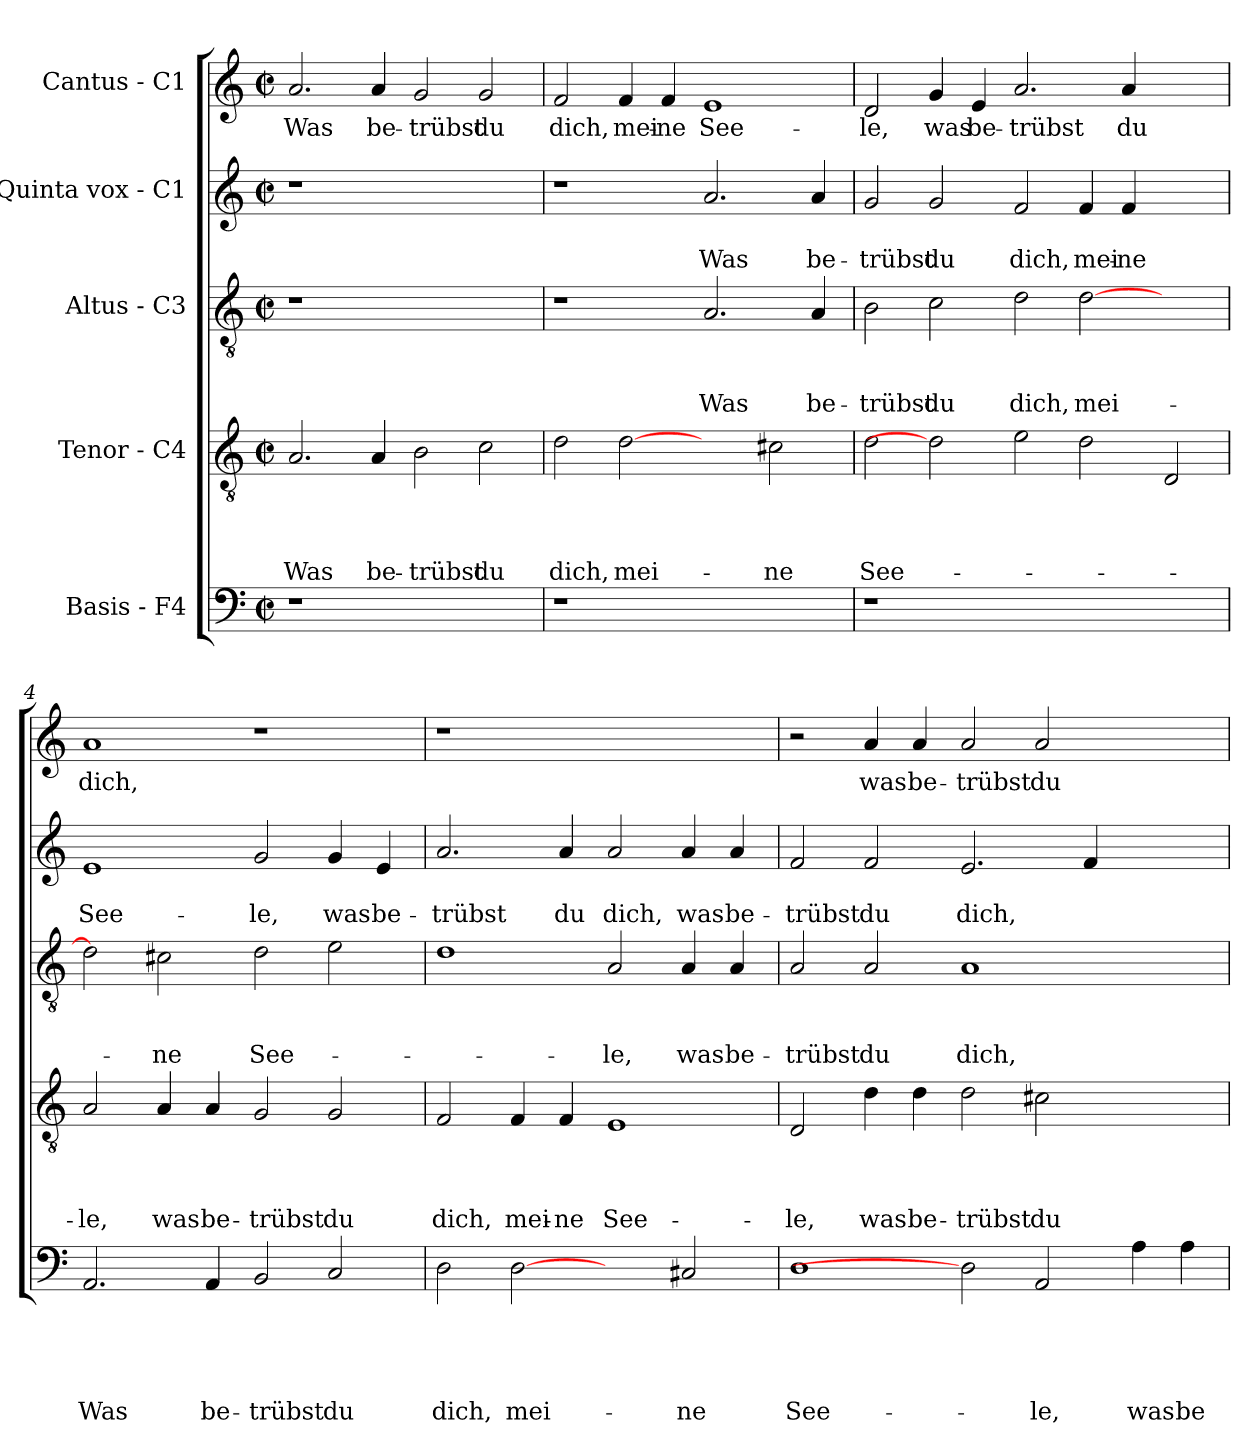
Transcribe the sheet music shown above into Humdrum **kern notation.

**kern	**text	**text	**text	**text	**text	**kern	**text	**text	**text	**text	**kern	**text	**text	**text	**kern	**text	**text	**kern	**text
*part5	*part5	*part5	*part5	*part5	*part5	*part4	*part4	*part4	*part4	*part4	*part3	*part3	*part3	*part3	*part2	*part2	*part2	*part1	*part1
*staff5	*staff5	*staff5	*staff5	*staff5	*staff5	*staff4	*staff4	*staff4	*staff4	*staff4	*staff3	*staff3	*staff3	*staff3	*staff2	*staff2	*staff2	*staff1	*staff1
*I"Basis - F4	*	*	*	*	*	*I"Tenor - C4	*	*	*	*	*I"Altus - C3	*	*	*	*I"Quinta vox - C1	*	*	*I"Cantus - C1	*
*clefF4	*	*	*	*	*	*clefGv2	*	*	*	*	*clefGv2	*	*	*	*clefG2	*	*	*clefG2	*
*k[]	*	*	*	*	*	*k[]	*	*	*	*	*k[]	*	*	*	*k[]	*	*	*k[]	*
*C:	*	*	*	*	*	*C:	*	*	*	*	*C:	*	*	*	*C:	*	*	*C:	*
*M2/2	*	*	*	*	*	*M2/2	*	*	*	*	*M2/2	*	*	*	*M2/2	*	*	*M2/2	*
*met(c|)	*	*	*	*	*	*met(c|)	*	*	*	*	*met(c|)	*	*	*	*met(c|)	*	*	*met(c|)	*
=1	=1	=1	=1	=1	=1	=1	=1	=1	=1	=1	=1	=1	=1	=1	=1	=1	=1	=1	=1
!	!	!	!	!	!	!	!	!	!	!LO:LY:b	!	!	!	!	!	!	!	!	!LO:LY:b
1r	.	.	.	.	.	2.A/	.	.	.	Was	1r	.	.	.	1r	.	.	2.a/	Was
!	!	!	!	!	!	!	!	!	!	!LO:LY:b	!	!	!	!	!	!	!	!	!LO:LY:b
.	.	.	.	.	.	4A/	.	.	.	be-	.	.	.	.	.	.	.	4a/	be-
!	!	!	!	!	!	!	!	!	!	!LO:LY:b	!	!	!	!	!	!	!	!	!LO:LY:b
1ryy	.	.	.	.	.	2B\	.	.	.	-trübst	1ryy	.	.	.	1ryy	.	.	2g/	-trübst
!	!	!	!	!	!	!	!	!	!	!LO:LY:b	!	!	!	!	!	!	!	!	!LO:LY:b
.	.	.	.	.	.	2c\	.	.	.	du	.	.	.	.	.	.	.	2g/	du
=2	=2	=2	=2	=2	=2	=2	=2	=2	=2	=2	=2	=2	=2	=2	=2	=2	=2	=2	=2
!	!	!	!	!	!	!	!	!	!	!LO:LY:b	!	!	!	!	!	!	!	!	!LO:LY:b
1r	.	.	.	.	.	2d\	.	.	.	dich,	1r	.	.	.	1r	.	.	2f/	dich,
!	!	!	!	!	!	!	!	!	!	!LO:LY:b	!	!	!	!	!	!	!	!	!LO:LY:b
.	.	.	.	.	.	[2d	.	.	.	mei-	.	.	.	.	.	.	.	4f/	mei-
!	!	!	!	!	!	!	!	!	!	!	!	!	!	!	!	!	!	!	!LO:LY:b
.	.	.	.	.	.	.	.	.	.	.	.	.	.	.	.	.	.	4f/	-ne
!	!	!	!	!	!	!	!	!	!	!	!	!	!	!LO:LY:b	!	!	!LO:LY:b	!	!LO:LY:b
1ryy	.	.	.	.	.	2ryy	.	.	.	.	2.A/	.	.	Was	2.a/	.	Was	1e	See-
!	!	!	!	!	!	!	!	!	!	!LO:LY:b	!	!	!	!	!	!	!	!	!
.	.	.	.	.	.	2c#X\	.	.	.	-ne	.	.	.	.	.	.	.	.	.
!	!	!	!	!	!	!	!	!	!	!	!	!	!	!LO:LY:b	!	!	!LO:LY:b	!	!
.	.	.	.	.	.	.	.	.	.	.	4A/	.	.	be-	4a/	.	be-	.	.
=3	=3	=3	=3	=3	=3	=3	=3	=3	=3	=3	=3	=3	=3	=3	=3	=3	=3	=3	=3
!	!	!	!	!	!	!	!	!	!	!LO:LY:b	!	!	!	!LO:LY:b	!	!	!LO:LY:b	!	!LO:LY:b
1r	.	.	.	.	.	2d\	.	.	.	See-	2B\	.	.	-trübst	2g/	.	-trübst	2d/	-le,
!	!	!	!	!	!	!	!	!	!	!	!	!	!	!LO:LY:b	!	!	!LO:LY:b	!	!LO:LY:b
.	.	.	.	.	.	2d]	.	.	.	.	2c\	.	.	du	2g/	.	du	4g/	was
!	!	!	!	!	!	!	!	!	!	!	!	!	!	!	!	!	!	!	!LO:LY:b
.	.	.	.	.	.	.	.	.	.	.	.	.	.	.	.	.	.	4e/	be-
!	!	!	!	!	!	!	!	!	!	!	!	!	!	!LO:LY:b	!	!	!LO:LY:b	!	!LO:LY:b
1.ryy	.	.	.	.	.	2e\	.	.	.	.	2d\	.	.	dich,	2f/	.	dich,	2.a/	-trübst
!	!	!	!	!	!	!	!	!	!	!	!	!	!	!LO:LY:b	!	!	!LO:LY:b	!	!
.	.	.	.	.	.	2d\	.	.	.	.	[2d\	.	.	mei-	4f/	.	mei-	.	.
!	!	!	!	!	!	!	!	!	!	!	!	!	!	!	!	!	!LO:LY:b	!	!LO:LY:b
.	.	.	.	.	.	.	.	.	.	.	.	.	.	.	4f/	.	-ne	4a/	du
.	.	.	.	.	.	2D/	.	.	.	.	2ryy	.	.	.	2ryy	.	.	2ryy	.
=4	=4	=4	=4	=4	=4	=4	=4	=4	=4	=4	=4	=4	=4	=4	=4	=4	=4	=4	=4
!	!	!	!	!	!LO:LY:b	!	!	!	!	!LO:LY:b	!	!	!	!	!	!	!LO:LY:b	!	!LO:LY:b
2.AA/	.	.	.	.	Was	2A/	.	.	.	-le,	2d\]	.	.	.	1e	.	See-	1a	dich,
!	!	!	!	!	!	!	!	!	!	!LO:LY:b	!	!	!	!LO:LY:b	!	!	!	!	!
.	.	.	.	.	.	4A/	.	.	.	was	2c#X\	.	.	-ne	.	.	.	.	.
!	!	!	!	!	!LO:LY:b	!	!	!	!	!LO:LY:b	!	!	!	!	!	!	!	!	!
4AA/	.	.	.	.	be-	4A/	.	.	.	be-	.	.	.	.	.	.	.	.	.
!	!	!	!	!	!LO:LY:b	!	!	!	!	!LO:LY:b	!	!	!	!LO:LY:b	!	!	!LO:LY:b	!	!
2BB/	.	.	.	.	-trübst	2G/	.	.	.	-trübst	2d\	.	.	See-	2g/	.	-le,	1r	.
!	!	!	!	!	!LO:LY:b	!	!	!	!	!LO:LY:b	!	!	!	!	!	!	!LO:LY:b	!	!
2C/	.	.	.	.	du	2G/	.	.	.	du	2e\	.	.	.	4g/	.	was	.	.
!	!	!	!	!	!	!	!	!	!	!	!	!	!	!	!	!	!LO:LY:b	!	!
.	.	.	.	.	.	.	.	.	.	.	.	.	.	.	4e/	.	be-	.	.
=5	=5	=5	=5	=5	=5	=5	=5	=5	=5	=5	=5	=5	=5	=5	=5	=5	=5	=5	=5
!	!	!	!	!	!LO:LY:b	!	!	!	!	!LO:LY:b	!	!	!	!	!	!	!LO:LY:b	!	!
2D\	.	.	.	.	dich,	2F/	.	.	.	dich,	1d	.	.	.	2.a/	.	-trübst	1r	.
!	!	!	!	!	!LO:LY:b	!	!	!	!	!LO:LY:b	!	!	!	!	!	!	!	!	!
[2D	.	.	.	.	mei-	4F/	.	.	.	mei-	.	.	.	.	.	.	.	.	.
!	!	!	!	!	!	!	!	!	!	!LO:LY:b	!	!	!	!	!	!	!LO:LY:b	!	!
.	.	.	.	.	.	4F/	.	.	.	-ne	.	.	.	.	4a/	.	du	.	.
!	!	!	!	!	!	!	!	!	!	!LO:LY:b	!	!	!	!LO:LY:b	!	!	!LO:LY:b	!	!
2ryy	.	.	.	.	.	1E	.	.	.	See-	2A/	.	.	-le,	2a/	.	dich,	1ryy	.
!	!	!	!	!	!LO:LY:b	!	!	!	!	!	!	!	!	!LO:LY:b	!	!	!LO:LY:b	!	!
2C#X/	.	.	.	.	-ne	.	.	.	.	.	4A/	.	.	was	4a/	.	was	.	.
!	!	!	!	!	!	!	!	!	!	!	!	!	!	!LO:LY:b	!	!	!LO:LY:b	!	!
.	.	.	.	.	.	.	.	.	.	.	4A/	.	.	be-	4a/	.	be-	.	.
!!LO:LB:g=z
=6	=6	=6	=6	=6	=6	=6	=6	=6	=6	=6	=6	=6	=6	=6	=6	=6	=6	=6	=6
!	!	!	!	!	!LO:LY:b	!	!	!	!	!LO:LY:b	!	!	!	!LO:LY:b	!	!	!LO:LY:b	!	!
1D	.	.	.	.	See-	2D/	.	.	.	-le,	2A/	.	.	-trübst	2f/	.	-trübst	2r	.
!	!	!	!	!	!	!	!	!	!	!LO:LY:b	!	!	!	!LO:LY:b	!	!	!LO:LY:b	!	!LO:LY:b
.	.	.	.	.	.	4d\	.	.	.	was	2A/	.	.	du	2f/	.	du	4a/	was
!	!	!	!	!	!	!	!	!	!	!LO:LY:b	!	!	!	!	!	!	!	!	!LO:LY:b
.	.	.	.	.	.	4d\	.	.	.	be-	.	.	.	.	.	.	.	4a/	be-
!	!	!	!	!	!	!	!	!	!	!LO:LY:b	!	!	!	!LO:LY:b	!	!	!LO:LY:b	!	!LO:LY:b
2D]	.	.	.	.	.	2d\	.	.	.	-trübst	1A	.	.	dich,	2.e/	.	dich,	2a/	-trübst
!	!	!	!	!	!LO:LY:b	!	!	!	!	!LO:LY:b	!	!	!	!	!	!	!	!	!LO:LY:b
2AA/	.	.	.	.	-le,	2c#X\	.	.	.	du	.	.	.	.	.	.	.	2a/	du
.	.	.	.	.	.	.	.	.	.	.	.	.	.	.	4f/	.	.	.	.
!	!	!	!	!	!LO:LY:b	!	!	!	!	!	!	!	!	!	!	!	!	!	!
4A\	.	.	.	.	was	2ryy	.	.	.	.	2ryy	.	.	.	2ryy	.	.	2ryy	.
!	!	!	!	!	!LO:LY:b	!	!	!	!	!	!	!	!	!	!	!	!	!	!
4A\	.	.	.	.	be-	.	.	.	.	.	.	.	.	.	.	.	.	.	.
=	=	=	=	=	=	=	=	=	=	=	=	=	=	=	=	=	=	=	=
*-	*-	*-	*-	*-	*-	*-	*-	*-	*-	*-	*-	*-	*-	*-	*-	*-	*-	*-	*-
